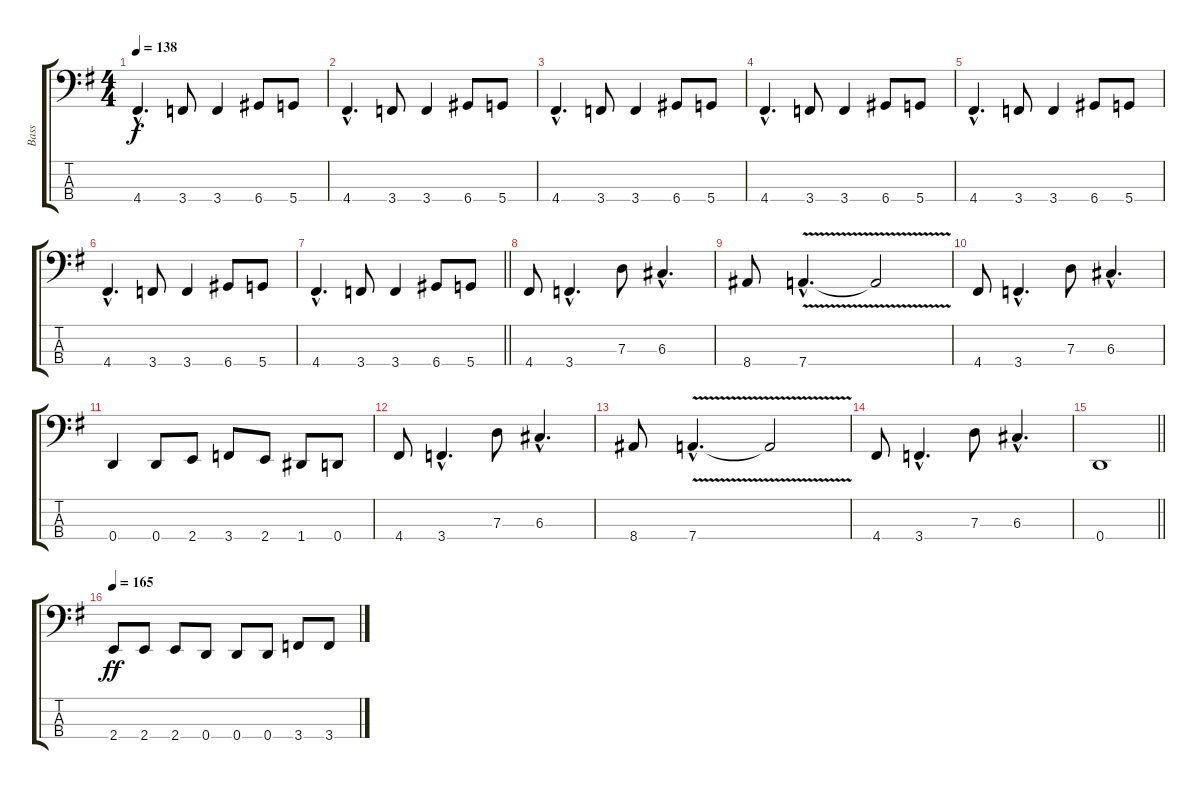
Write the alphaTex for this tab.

\track ("Bass" "Bass") {instrument electricbasspick}
\staff {score tabs}
\tuning (F2 C2 G1 D1) {hide}
\ts (4 4)
\tempo 138
\clef f4
\ks eminor
4.4{hac}.4{d dy f} 3.4.8 3.4.4 6.4.8 5.4.8 |
4.4{hac}.4{d} 3.4.8 3.4.4 6.4.8 5.4.8 |
4.4{hac}.4{d} 3.4.8 3.4.4 6.4.8 5.4.8 |
4.4{hac}.4{d} 3.4.8 3.4.4 6.4.8 5.4.8 |
4.4{hac}.4{d} 3.4.8 3.4.4 6.4.8 5.4.8 |
4.4{hac}.4{d} 3.4.8 3.4.4 6.4.8 5.4.8 |
\barLineRight lightlight
4.4{hac}.4{d} 3.4.8 3.4.4 6.4.8 5.4.8 |
4.4.8 3.4{hac}.4{d} 7.3.8 6.3{hac}.4{d} |
8.4.8 7.4{v hac}.4{d} 7.4{t}.2 |
4.4.8 3.4{hac}.4{d} 7.3.8 6.3{hac}.4{d} |
0.4.4 0.4.8 2.4.8 3.4.8 2.4.8 1.4.8 0.4.8 |
4.4.8 3.4{hac}.4{d} 7.3.8 6.3{hac}.4{d} |
8.4.8 7.4{v hac}.4{d} 7.4{t}.2 |
4.4.8 3.4{hac}.4{d} 7.3.8 6.3{hac}.4{d} |
\barLineRight lightlight
0.4.1 |
\tempo 165
2.4.8{dy ff} 2.4.8 2.4.8 0.4.8 0.4.8 0.4.8 3.4.8 3.4.8
